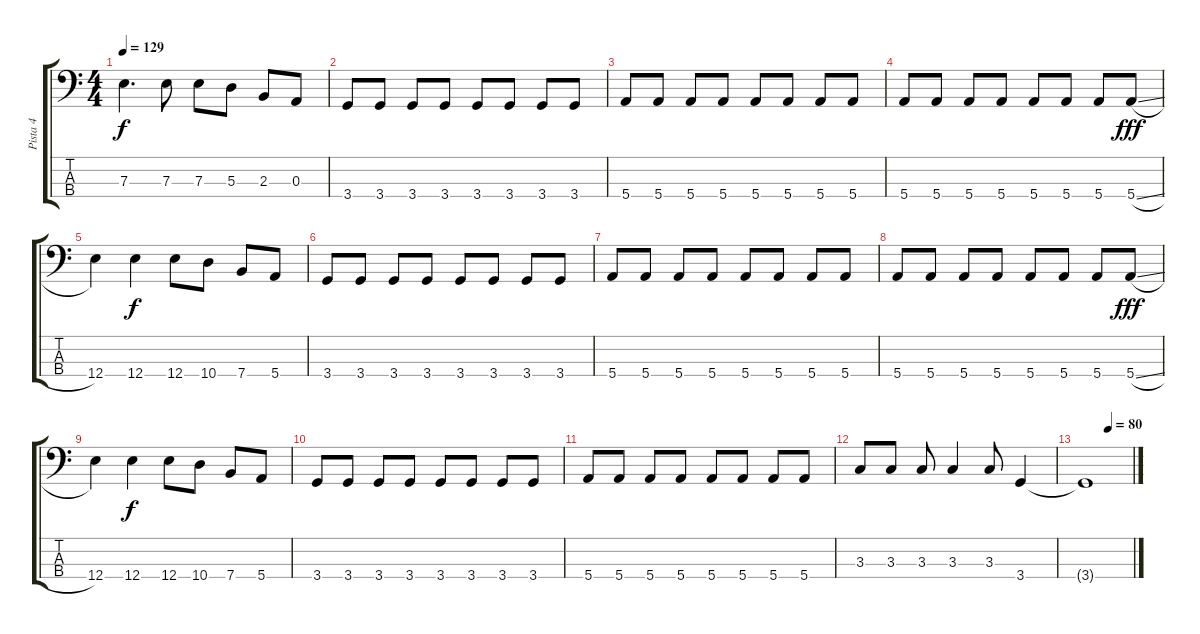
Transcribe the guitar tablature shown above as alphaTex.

\track ("Pista 4" "Pista 4") {instrument electricbassfinger}
\staff {score tabs}
\tuning (G2 D2 A1 E1) {hide}
\ts (4 4)
\tempo 129
\clef f4
\ks c
7.3.4{d dy f} 7.3.8 7.3.8 5.3.8 2.3.8 0.3.8 |
3.4.8 3.4.8 3.4.8 3.4.8 3.4.8 3.4.8 3.4.8 3.4.8 |
5.4.8 5.4.8 5.4.8 5.4.8 5.4.8 5.4.8 5.4.8 5.4.8 |
5.4.8 5.4.8 5.4.8 5.4.8 5.4.8 5.4.8 5.4.8 5.4{sl}.8{dy fff} |
12.4.4 12.4.4{dy f} 12.4.8 10.4.8 7.4.8 5.4.8 |
3.4.8 3.4.8 3.4.8 3.4.8 3.4.8 3.4.8 3.4.8 3.4.8 |
5.4.8 5.4.8 5.4.8 5.4.8 5.4.8 5.4.8 5.4.8 5.4.8 |
5.4.8 5.4.8 5.4.8 5.4.8 5.4.8 5.4.8 5.4.8 5.4{sl}.8{dy fff} |
12.4.4 12.4.4{dy f} 12.4.8 10.4.8 7.4.8 5.4.8 |
3.4.8 3.4.8 3.4.8 3.4.8 3.4.8 3.4.8 3.4.8 3.4.8 |
5.4.8 5.4.8 5.4.8 5.4.8 5.4.8 5.4.8 5.4.8 5.4.8 |
3.3.8 3.3.8 3.3.8 3.3.4 3.3.8 3.4.4 |
\tempo (80 0.5)
3.4{t}.1
